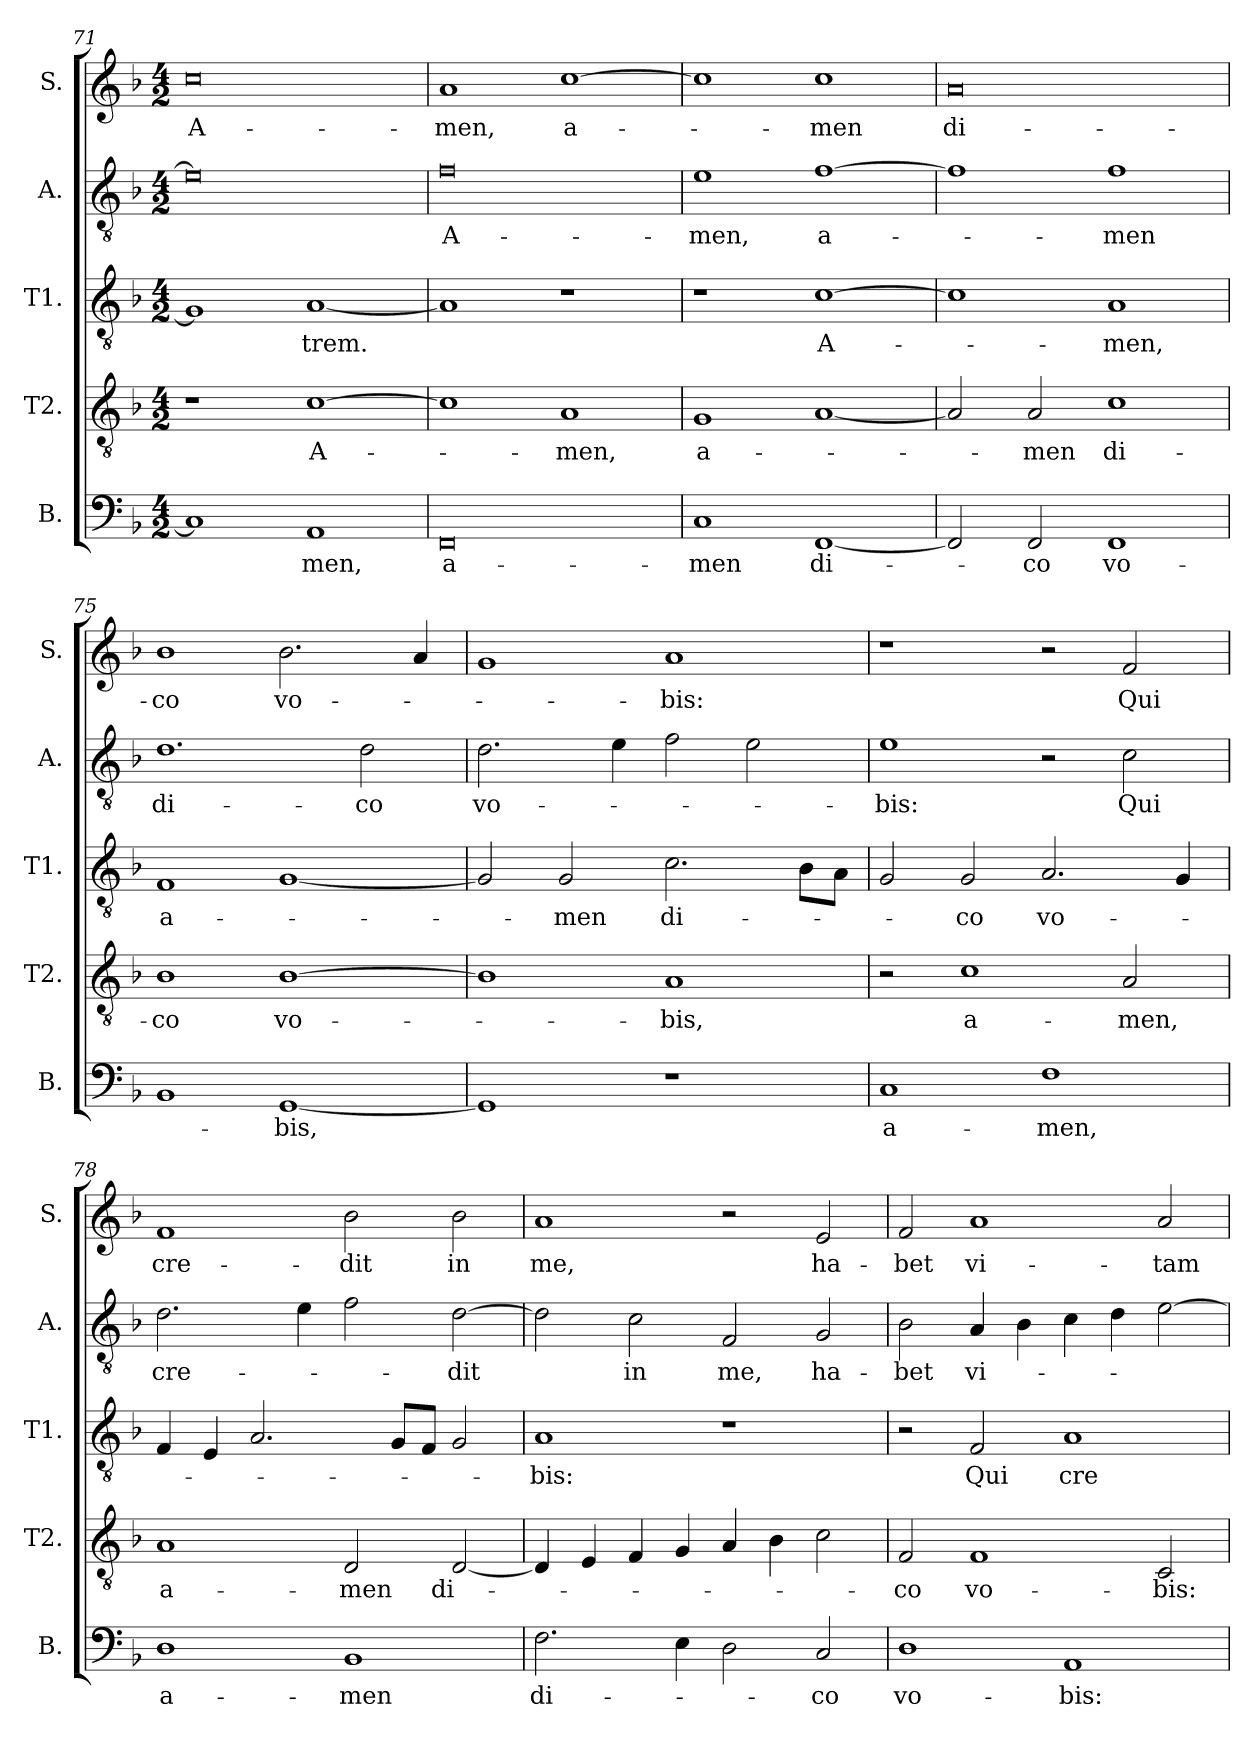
**kern	**text	**kern	**text	**kern	**text	**kern	**text	**kern	**text
*part5	*part5	*part4	*part4	*part3	*part3	*part2	*part2	*part1	*part1
*staff5	*staff5	*staff4	*staff4	*staff3	*staff3	*staff2	*staff2	*staff1	*staff1
*I"B.	*	*I"T2.	*	*I"T1.	*	*I"A.	*	*I"S.	*
*I'B.	*	*I'T2.	*	*I'T1.	*	*I'A.	*	*I'S.	*
*clefF4	*	*clefGv2	*	*clefGv2	*	*clefGv2	*	*clefG2	*
*k[b-]	*	*k[b-]	*	*k[b-]	*	*k[b-]	*	*k[b-]	*
*F:	*	*F:	*	*F:	*	*F:	*	*F:	*
*M4/2	*	*M4/2	*	*M4/2	*	*M4/2	*	*M4/2	*
=71	=71	=71	=71	=71	=71	=71	=71	=71	=71
1C]	.	1r	.	1G]	.	0e]	.	0cc	A-
1AA	-men,	[1c	A-	[1A	-trem.	.	.	.	.
=72	=72	=72	=72	=72	=72	=72	=72	=72	=72
0FF	a-	1c]	.	1A]	.	0f	A-	1a	-men,
.	.	1A	-men,	1r	.	.	.	[1cc	a-
=73	=73	=73	=73	=73	=73	=73	=73	=73	=73
1C	-men	1G	a-	1r	.	1e	-men,	1cc]	.
[1FF	di-	[1A	.	[1c	A-	[1f	a-	1cc	-men
!!LO:PB:g=z
=74	=74	=74	=74	=74	=74	=74	=74	=74	=74
2FF/]	.	2A/]	.	1c]	.	1f]	.	0a	di-
2FF/	-co	2A/	-men	.	.	.	.	.	.
1FF	vo-	1c	di-	1A	-men,	1f	-men	.	.
=75	=75	=75	=75	=75	=75	=75	=75	=75	=75
1BB-	.	1B-	-co	1F	a-	1.d	di-	1b-	-co
[1GG	-bis,	[1B-	vo-	[1G	.	.	.	2.b-\	vo-
.	.	.	.	.	.	2d\	-co	.	.
.	.	.	.	.	.	.	.	4a/	.
=76	=76	=76	=76	=76	=76	=76	=76	=76	=76
1GG]	.	1B-]	.	2G/]	.	2.d\	vo-	1g	.
.	.	.	.	2G/	-men	.	.	.	.
.	.	.	.	.	.	4e\	.	.	.
1r	.	1A	-bis,	2.c\	di-	2f\	.	1a	-bis:
.	.	.	.	.	.	2e\	.	.	.
.	.	.	.	8B-\L	.	.	.	.	.
.	.	.	.	8A\J	.	.	.	.	.
=77	=77	=77	=77	=77	=77	=77	=77	=77	=77
1C	a-	2r	.	2G/	.	1e	-bis:	1r	.
.	.	1c	a-	2G/	-co	.	.	.	.
1F	-men,	.	.	2.A/	vo-	2r	.	2r	.
.	.	2A/	-men,	.	.	2c\	Qui	2f/	Qui
.	.	.	.	4G/	.	.	.	.	.
=78	=78	=78	=78	=78	=78	=78	=78	=78	=78
1D	a-	1A	a-	4F/	.	2.d\	cre-	1f	cre-
.	.	.	.	4E/	.	.	.	.	.
.	.	.	.	2.A/	.	.	.	.	.
.	.	.	.	.	.	4e\	.	.	.
1BB-	-men	2D/	-men	.	.	2f\	.	2b-\	-dit
.	.	.	.	8G/L	.	.	.	.	.
.	.	.	.	8F/J	.	.	.	.	.
.	.	[2D/	di-	2G/	.	[2d\	-dit	2b-\	in
!!LO:LB:g=z
=79	=79	=79	=79	=79	=79	=79	=79	=79	=79
2.F\	di-	4D/]	.	1A	-bis:	2d\]	.	1a	me,
.	.	4E/	.	.	.	.	.	.	.
.	.	4F/	.	.	.	2c\	in	.	.
4E\	.	4G/	.	.	.	.	.	.	.
2D\	.	4A/	.	1r	.	2F/	me,	2r	.
.	.	4B-\	.	.	.	.	.	.	.
2C/	-co	2c\	.	.	.	2G/	ha-	2e/	ha-
=80	=80	=80	=80	=80	=80	=80	=80	=80	=80
1D	vo-	2F/	-co	2r	.	2B-\	-bet	2f/	-bet
.	.	1F	vo-	2F/	Qui	4A/	vi-	1a	vi-
.	.	.	.	.	.	4B-\	.	.	.
1AA	-bis:	.	.	1A	cre-	4c\	.	.	.
.	.	.	.	.	.	4d\	.	.	.
.	.	2C/	-bis:	.	.	[2e\	.	2a/	-tam
=	=	=	=	=	=	=	=	=	=
*-	*-	*-	*-	*-	*-	*-	*-	*-	*-
